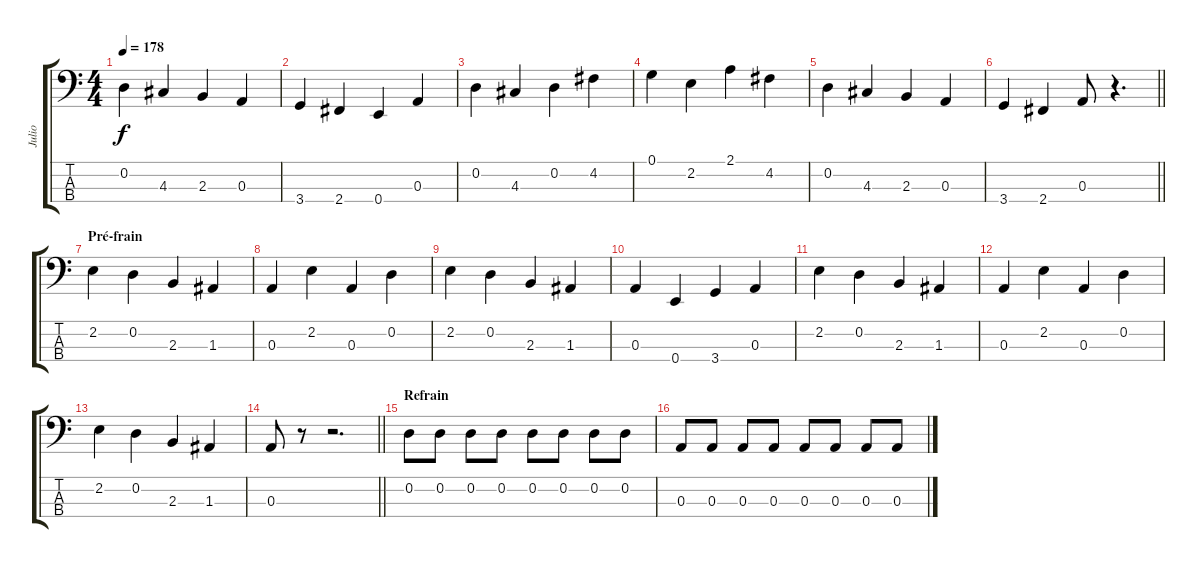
\track ("Julio" "Julio") {instrument electricbassfinger}
\staff {score tabs}
\tuning (G2 D2 A1 E1) {hide}
\ts (4 4)
\tempo 178
\clef f4
\ks c
0.2.4{dy f} 4.3.4 2.3.4 0.3.4 |
3.4.4 2.4.4 0.4.4 0.3.4 |
0.2.4 4.3.4 0.2.4 4.2.4 |
0.1.4 2.2.4 2.1.4 4.2.4 |
0.2.4 4.3.4 2.3.4 0.3.4 |
\barLineRight lightlight
3.4.4 2.4.4 0.3.8 r.4{d} |
\section ("" "Pré-frain")
2.2.4 0.2.4 2.3.4 1.3.4 |
0.3.4 2.2.4 0.3.4 0.2.4 |
2.2.4 0.2.4 2.3.4 1.3.4 |
0.3.4 0.4.4 3.4.4 0.3.4 |
2.2.4 0.2.4 2.3.4 1.3.4 |
0.3.4 2.2.4 0.3.4 0.2.4 |
2.2.4 0.2.4 2.3.4 1.3.4 |
\barLineRight lightlight
0.3.8 r.8 r.2{d} |
\section ("" "Refrain")
0.2.8 0.2.8 0.2.8 0.2.8 0.2.8 0.2.8 0.2.8 0.2.8 |
0.3.8 0.3.8 0.3.8 0.3.8 0.3.8 0.3.8 0.3.8 0.3.8
